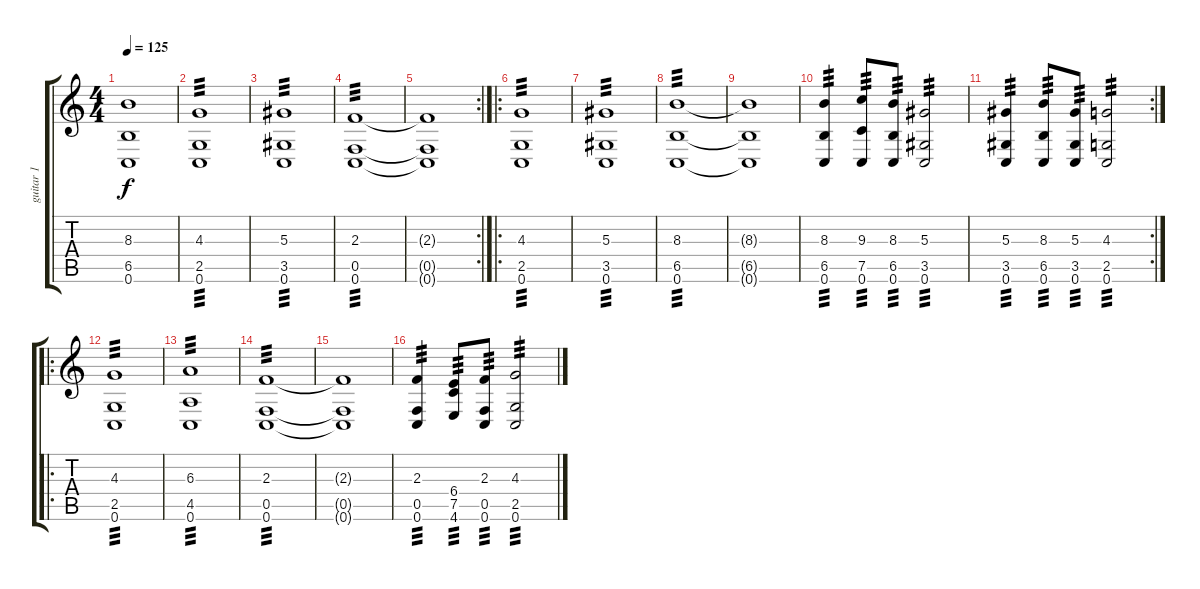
\track ("guitar 1" "guitar 1") {instrument distortionguitar}
\staff {score tabs}
\tuning (C4 G3 Eb3 Bb2 F2 C2) {hide}
\ts (4 4)
\tempo 125
\clef g2
\ks c
(8.3{t} 6.5{t} 0.6{t}).1{dy f} |
(4.3 2.5 0.6).1{tp 3} |
(5.3 3.5 0.6).1{tp 3} |
(2.3 0.5 0.6).1{tp 3} |
\rc 2
(2.3{t} 0.5{t} 0.6{t}).1 |
\ro
(4.3 2.5 0.6).1{tp 3} |
(5.3 3.5 0.6).1{tp 3} |
(8.3 6.5 0.6).1{tp 3} |
(8.3{t} 6.5{t} 0.6{t}).1 |
(8.3 6.5 0.6).4{tp 3} (9.3 7.5 0.6).8{tp 3} (8.3 6.5 0.6).8{tp 3} (5.3 3.5 0.6).2{tp 3} |
\rc 2
(5.3 3.5 0.6).4{tp 3} (8.3 6.5 0.6).8{tp 3} (5.3 3.5 0.6).8{tp 3} (4.3 2.5 0.6).2{tp 3} |
\ro
(4.3 2.5 0.6).1{tp 3} |
(6.3 4.5 0.6).1{tp 3} |
(2.3 0.5 0.6).1{tp 3} |
(2.3{t} 0.5{t} 0.6{t}).1 |
(2.3 0.5 0.6).4{tp 3} (6.4 7.5 4.6).8{tp 3} (2.3 0.5 0.6).8{tp 3} (4.3 2.5 0.6).2{tp 3}
